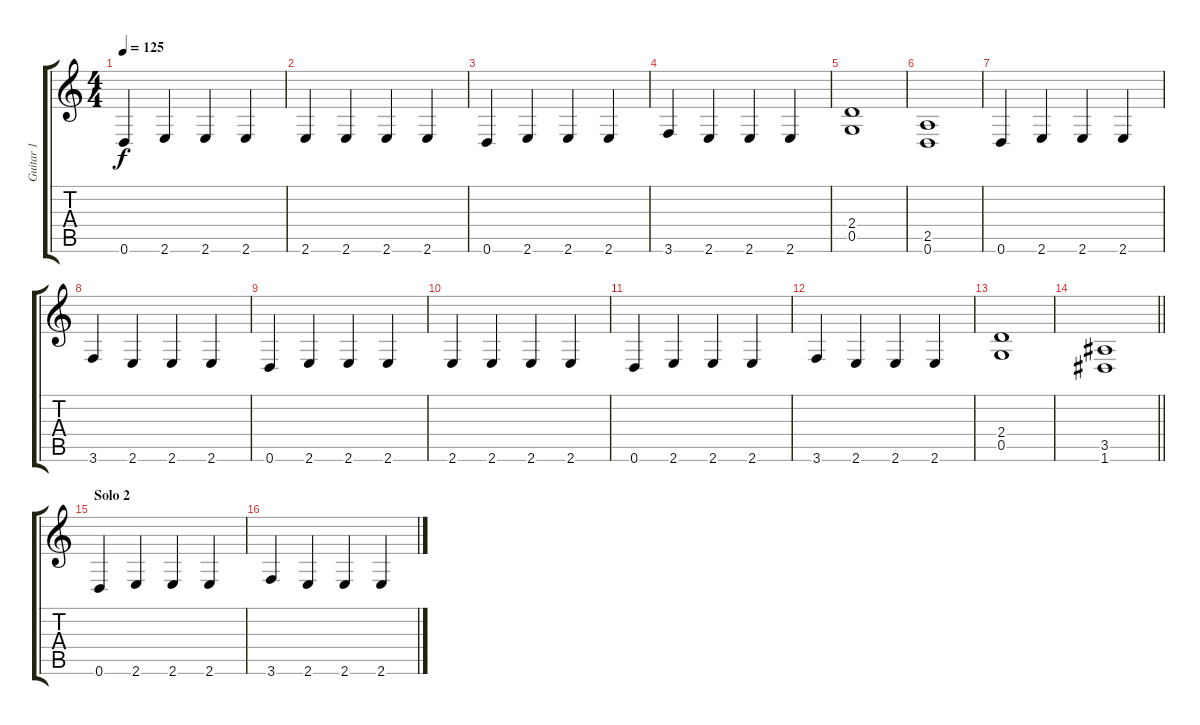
\track ("Guitar 1" "Guitar 1") {instrument overdrivenguitar}
\staff {score tabs}
\tuning (D4 A3 F3 C3 G2 D2) {hide}
\ts (4 4)
\tempo 125
\clef g2
\ks c
0.6.4{dy f} 2.6.4 2.6.4 2.6.4 |
2.6.4 2.6.4 2.6.4 2.6.4 |
0.6.4 2.6.4 2.6.4 2.6.4 |
3.6.4 2.6.4 2.6.4 2.6.4 |
(2.4 0.5).1 |
(2.5 0.6).1 |
0.6.4 2.6.4 2.6.4 2.6.4 |
3.6.4 2.6.4 2.6.4 2.6.4 |
0.6.4 2.6.4 2.6.4 2.6.4 |
2.6.4 2.6.4 2.6.4 2.6.4 |
0.6.4 2.6.4 2.6.4 2.6.4 |
3.6.4 2.6.4 2.6.4 2.6.4 |
(2.4 0.5).1 |
\barLineRight lightlight
(3.5 1.6).1 |
\section ("" "Solo 2")
0.6.4 2.6.4 2.6.4 2.6.4 |
3.6.4 2.6.4 2.6.4 2.6.4
